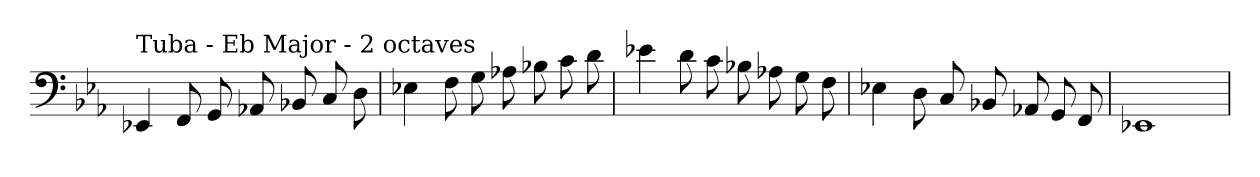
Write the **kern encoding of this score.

**kern
*part1
*staff1
*clefF4
*k[b-e-a-]
*E-:
=
!LO:TX:a:t=Tuba - Eb Major - 2 octaves
4EE-X
8FF
8GG
8AA-X
8BB-X
8C
8D
=
4E-X
8F
8G
8A-X
8B-X
8c
8d
=
4e-X
8d
8c
8B-X
8A-X
8G
8F
=
4E-X
8D
8C
8BB-X
8AA-X
8GG
8FF
=
1EE-X
=
*-
